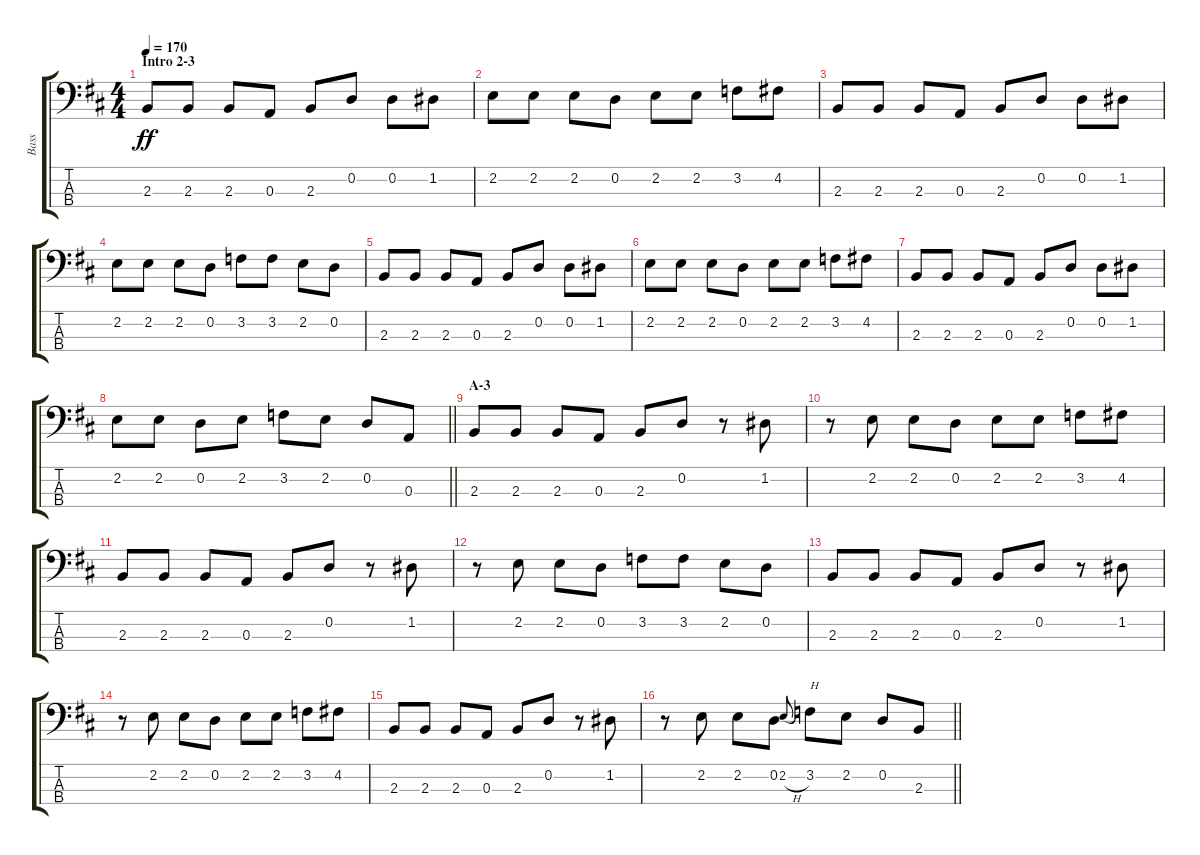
\track ("Bass" "Bass") {instrument electricbasspick}
\staff {score tabs}
\tuning (G2 D2 A1 E1) {hide}
\ts (4 4)
\section ("" "Intro 2-3")
\tempo 170
\clef f4
\ks d
2.3.8{dy ff} 2.3.8 2.3.8 0.3.8 2.3.8 0.2.8 0.2.8 1.2.8 |
2.2.8 2.2.8 2.2.8 0.2.8 2.2.8 2.2.8 3.2.8 4.2.8 |
2.3.8 2.3.8 2.3.8 0.3.8 2.3.8 0.2.8 0.2.8 1.2.8 |
2.2.8 2.2.8 2.2.8 0.2.8 3.2.8 3.2.8 2.2.8 0.2.8 |
2.3.8 2.3.8 2.3.8 0.3.8 2.3.8 0.2.8 0.2.8 1.2.8 |
2.2.8 2.2.8 2.2.8 0.2.8 2.2.8 2.2.8 3.2.8 4.2.8 |
2.3.8 2.3.8 2.3.8 0.3.8 2.3.8 0.2.8 0.2.8 1.2.8 |
\barLineRight lightlight
2.2.8 2.2.8 0.2.8 2.2.8 3.2.8 2.2.8 0.2.8 0.3.8 |
\section ("" "A-3")
2.3.8 2.3.8 2.3.8 0.3.8 2.3.8 0.2.8 r.8 1.2.8 |
r.8 2.2.8 2.2.8 0.2.8 2.2.8 2.2.8 3.2.8 4.2.8 |
2.3.8 2.3.8 2.3.8 0.3.8 2.3.8 0.2.8 r.8 1.2.8 |
r.8 2.2.8 2.2.8 0.2.8 3.2.8 3.2.8 2.2.8 0.2.8 |
2.3.8 2.3.8 2.3.8 0.3.8 2.3.8 0.2.8 r.8 1.2.8 |
r.8 2.2.8 2.2.8 0.2.8 2.2.8 2.2.8 3.2.8 4.2.8 |
2.3.8 2.3.8 2.3.8 0.3.8 2.3.8 0.2.8 r.8 1.2.8 |
\barLineRight lightlight
r.8 2.2.8 2.2.8 0.2.8 2.2{h}.8{gr onbeat} 3.2.8{txt "H"} 2.2.8 0.2.8 2.3.8
